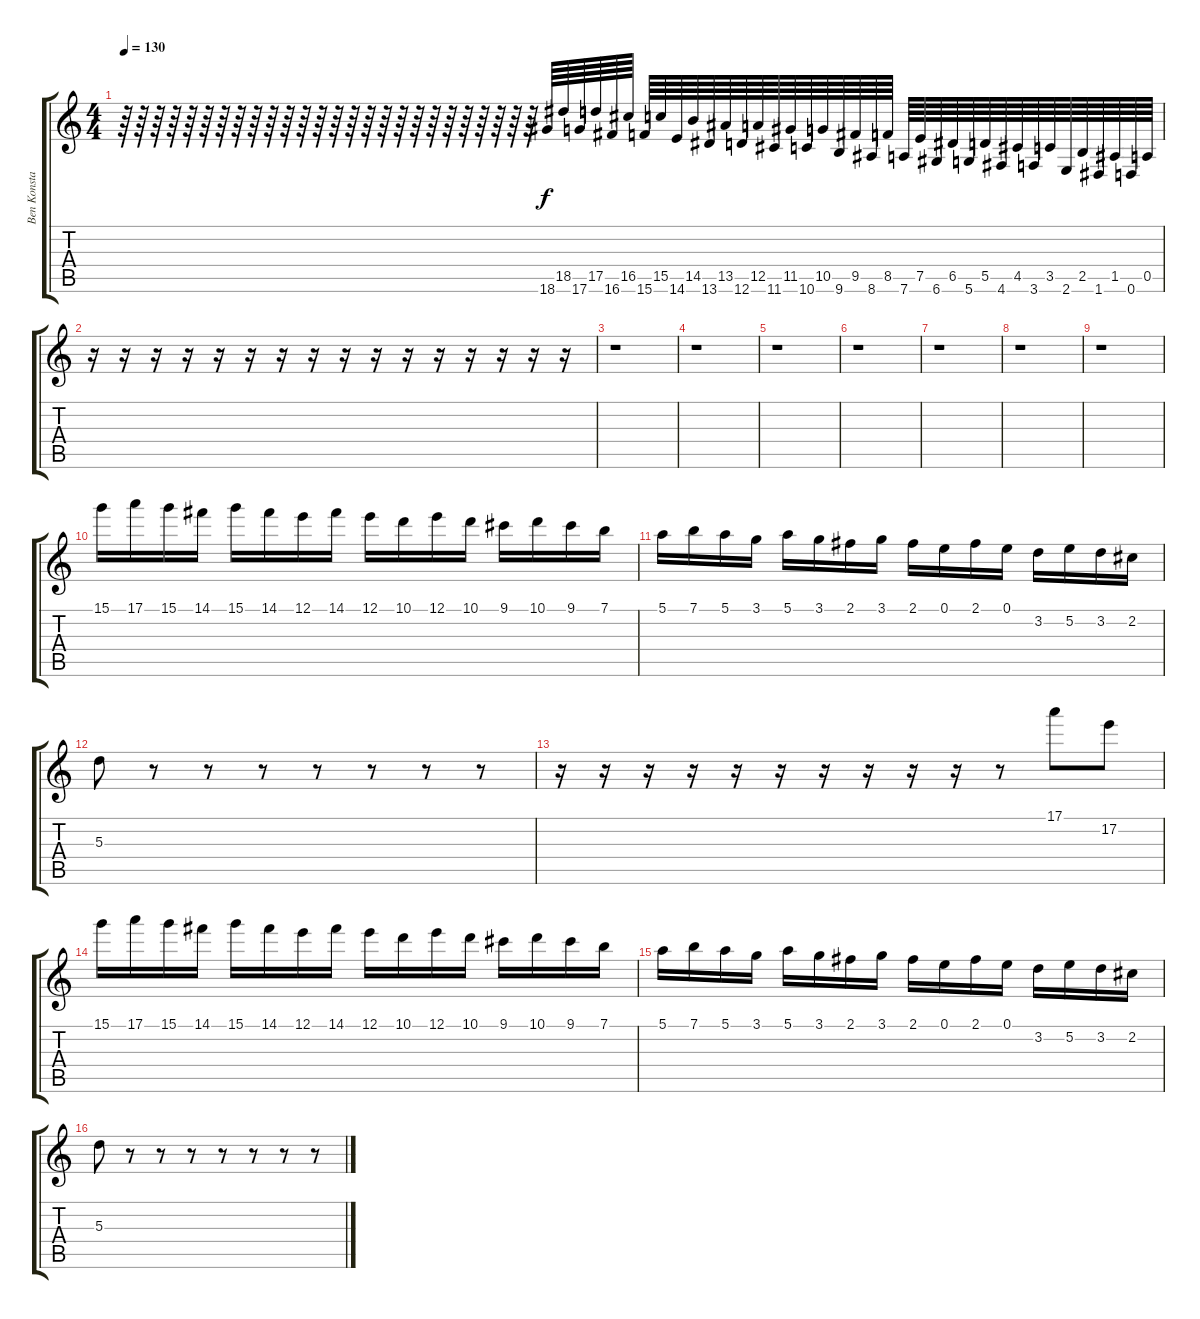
\track ("Ben Konstantinovic" "Ben Konsta") {instrument distortionguitar}
\staff {score tabs}
\tuning (E4 B3 A3 D3 A2 D2) {hide}
\ts (4 4)
\tempo 130
\clef g2
\ks c
r.64{dy f} r.64 r.64 r.64 r.64 r.64 r.64 r.64 r.64 r.64 r.64 r.64 r.64 r.64 r.64 r.64 r.64 r.64 r.64 r.64 r.64 r.64 r.64 r.64 r.64 r.64 18.6.64 18.5.64 17.6.64 17.5.64 16.6.64 16.5.64 15.6.64 15.5.64 14.6.64 14.5.64 13.6.64 13.5.64 12.6.64 12.5.64 11.6.64 11.5.64 10.6.64 10.5.64 9.6.64 9.5.64 8.6.64 8.5.64 7.6.64 7.5.64 6.6.64 6.5.64 5.6.64 5.5.64 4.6.64 4.5.64 3.6.64 3.5.64 2.6.64 2.5.64 1.6.64 1.5.64 0.6.64 0.5.64 |
r.16 r.16 r.16 r.16 r.16 r.16 r.16 r.16 r.16 r.16 r.16 r.16 r.16 r.16 r.16 r.16 |
r.1 |
r.1 |
r.1 |
r.1 |
r.1 |
r.1 |
r.1 |
15.1.16 17.1.16 15.1.16 14.1.16 15.1.16 14.1.16 12.1.16 14.1.16 12.1.16 10.1.16 12.1.16 10.1.16 9.1.16 10.1.16 9.1.16 7.1.16 |
5.1.16 7.1.16 5.1.16 3.1.16 5.1.16 3.1.16 2.1.16 3.1.16 2.1.16 0.1.16 2.1.16 0.1.16 3.2.16 5.2.16 3.2.16 2.2.16 |
5.3.8 r.8 r.8 r.8 r.8 r.8 r.8 r.8 |
r.16 r.16 r.16 r.16 r.16 r.16 r.16 r.16 r.16 r.16 r.8 17.1.8 17.2.8 |
15.1.16 17.1.16 15.1.16 14.1.16 15.1.16 14.1.16 12.1.16 14.1.16 12.1.16 10.1.16 12.1.16 10.1.16 9.1.16 10.1.16 9.1.16 7.1.16 |
5.1.16 7.1.16 5.1.16 3.1.16 5.1.16 3.1.16 2.1.16 3.1.16 2.1.16 0.1.16 2.1.16 0.1.16 3.2.16 5.2.16 3.2.16 2.2.16 |
5.3.8 r.8 r.8 r.8 r.8 r.8 r.8 r.8
